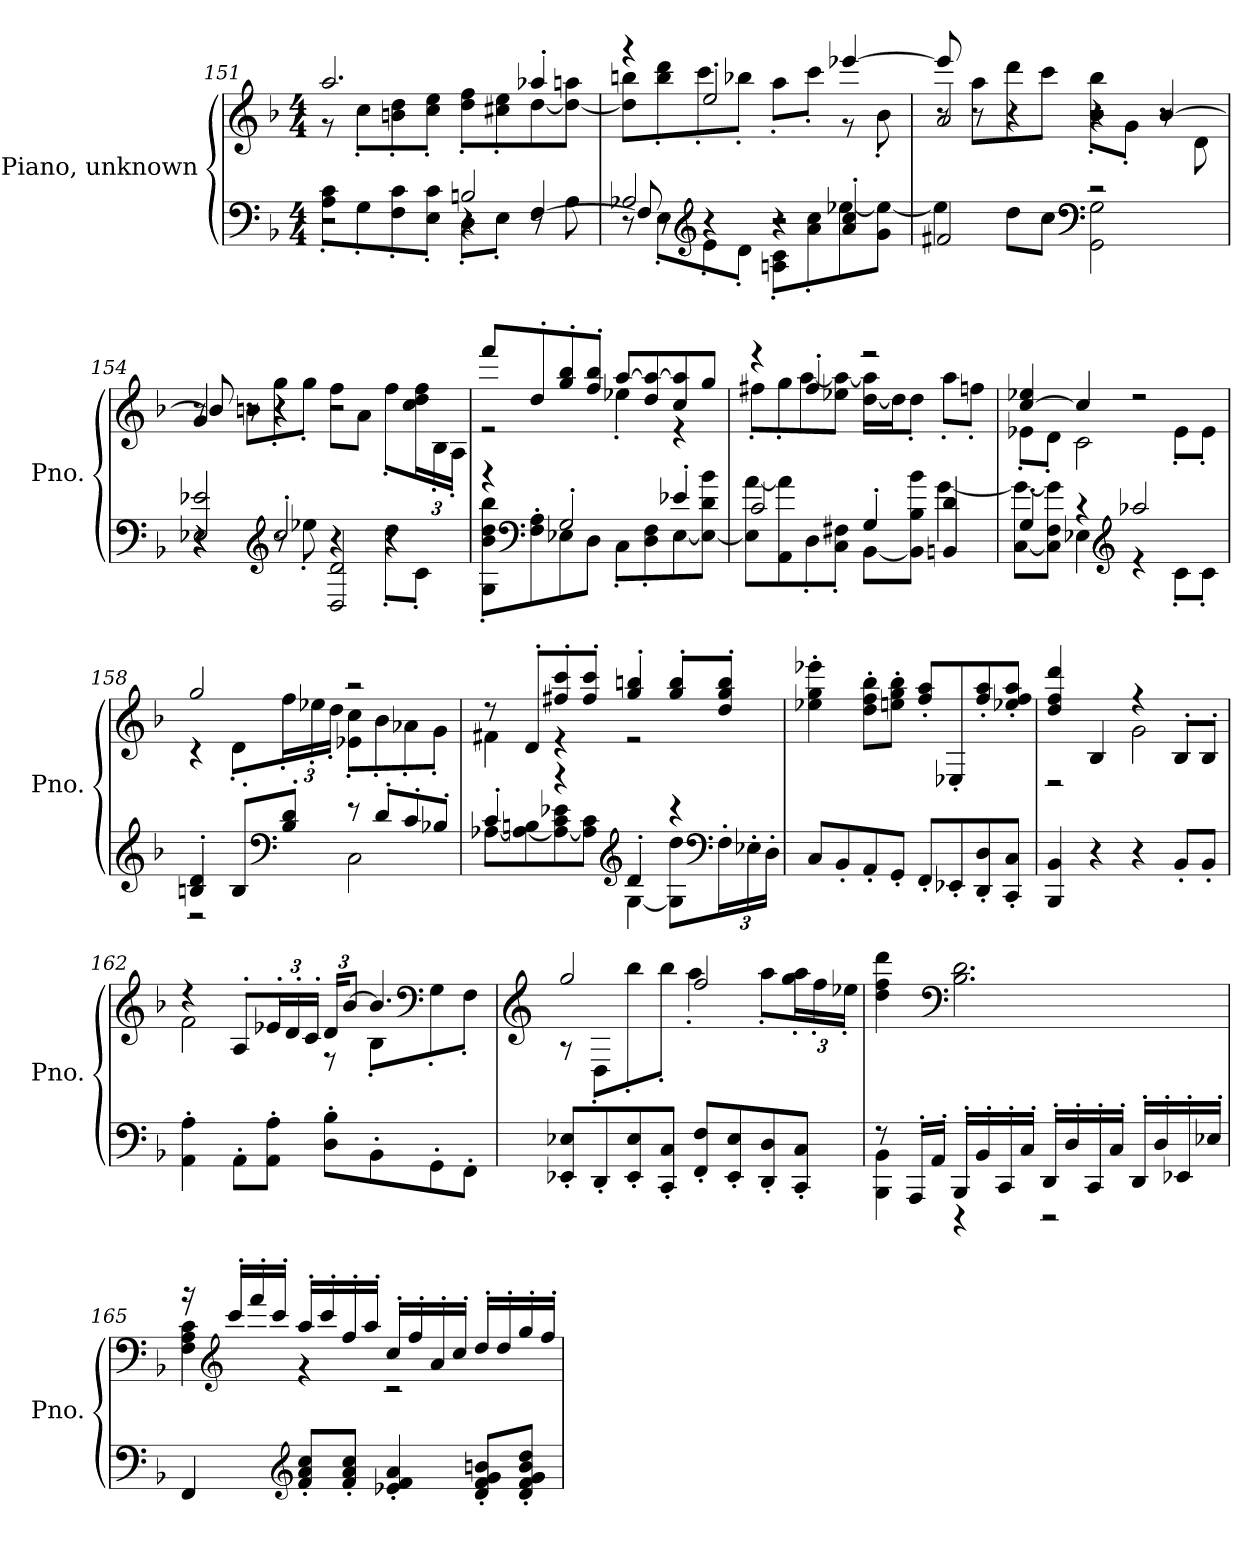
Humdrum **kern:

**kern	**kern
*part1	*part1
*staff2	*staff1
*I"Piano, unknown	*
*I'Pno.	*
!!LO:LB:g=z
*clefF4	*clefG2
*k[b-]	*k[b-]
*M4/4	*M4/4
=151	=151
*^	*^
*	*^	*	*
2r	8A\' 8c\'L	2r	2.aa/	8r
.	8G'\	.	.	8cc'\L
.	8F\' 8c\'	.	.	8bn\' 8dd\'
.	8E\' 8c\'J	.	.	8cc\' 8ee\'J
2Bn/	8D'\L	4r	.	8dd\' 8ff\'L
.	8E'\J	.	.	8cc#X\' 8ee\'
.	8r	[4F/	4aa-X'/	[8dd\
.	8A\	.	.	8dd\_ 8aan\J
=152	=152	=152	=152	=152
2A-X/	8r	8F/]	4r	8dd\] 8bbn\L
.	8E'\L	8r	.	8bb\' 8ddd\'
*clefG2	*	*	*	*
.	8e'\	4r	2ee'/	8ccc'\
.	8d'\J	.	.	8bb-X'\J
4r	8An\' 8c\'L	2r	.	8aa'\L
.	8a\' 8cc\'	.	.	8ccc'\J
4a/' 4cc/'	[8ee-X\	.	[4eee-X/	8r
.	8g\ 8ee-\_J	.	.	8b-'\
*	*v	*v	*	*
=153	=153	=153	=153
*	*	*	*^
2f#X/	4ee-\]	8eee-/]	8r	2a/
.	.	8r	8aa\L	.
.	8dd\L	4r	8ddd\	.
.	8cc\J	.	8ccc\J	.
*clefF4	*	*	*	*
2r	2GG\ 2G\	2r	8b-\' 8bb-\'L	4r
.	.	.	8g'\J	.
.	.	.	8r	[4b-/
.	.	.	8d\	.
!!LO:LB:g=z	!!	!!
=154	=154	=154	=154	=154
*	*^	*	*	*
4r	4r	2E-X/ 2e-X/	4g/	8r	8b-/]
.	.	.	.	8bn\L	8r
*clefG2	*	*	*	*	*
2cc'/	8r	.	4r	8gg'\	4r
.	8ee-X'\	.	.	8gg'\J	.
.	4r	2D/ 2d/	2r	8ff\L	2r
.	.	.	.	8a\J	.
4r	8dd'\L	.	.	8ff'\L	.
*	*	*	*	*Xbrackettup	*
.	8c'\J	.	.	24cc\ 24dd\ 24ff\L	.
.	.	.	.	24B-'\	.
.	.	.	.	24A'\JJ	.
*	*v	*v	*	*	*
*	*	*	*v	*v
=155	=155	=155	=155
4r	8G\' 8b-\' 8dd\' 8bb-\'L	8fff/L	2r
*clefF4	*	*	*
.	8F\' 8A\'	8dd'/	.
2G'/	8E-X\	8gg/' 8bb-/'	.
.	8D\J	8ff/' 8bb-/'J	.
.	8C'\L	[8aa/L	4ee-X'\
.	8D\' 8F\'	8dd/ 8aa/_	.
4e-X'/	[8E-\	8cc/ 8aa/]	4r
.	8E-\_ 8d\ 8b-\J	8gg/J	.
=156	=156	=156	=156
2c/	8E-\] [8a\L	4r	8ff#X'\L
.	8AA\ 8a\]	.	8gg'\
.	8D'\	4ff#'/	[8aa\
.	8C\' 8F#X\'J	.	8ee-X\ 8aa\_J
4G'/	[8BB-\L	2r	[16dd\ 16aa\]LL
.	.	.	16dd\J]
.	8BB-\] 8B-\ 8b-\J	.	8dd'\J
4BBn/ 4d/	[4g\	.	8aa'\L
.	.	.	8ffn'\J
!!LO:LB:g=z	!!
=157	=157	=157	=157
4G'/	[8C\ 8g\_L	[4cc/ 4ee-X/	8e-X'\L
.	8C\] 8F\ 8g\]J	.	8d'\J
4r	4E-X\	4cc/]	2c\
*clefG2	*	*	*
2aa-X/	4r	2r	.
.	8c'\L	.	8e-'\L
.	8c'\J	.	8e-'\J
=158	=158	=158	=158
4Bn/' 4d/'	2r	2gg/	4r
8B'/L	.	.	8d'\L
*clefF4	*	*	*
8B/' 8d/'J	.	.	24ff'\L
.	.	.	24ee-X'\
.	.	.	24dd'\JJ
8r	2C\	2r	8e-X\' 8cc\'L
8d'/L	.	.	8b-'\
8c'/	.	.	8a-X'\
8B-X'/J	.	.	8g'\J
=159	=159	=159	=159
4c'/	[8A-X\L	8r	4f#X\
.	8A-\_ 8Bn\	8d'/L	.
4r	8A-\_ 8c\ 8e-X\	8ff#X/' 8ccc/'	4r
.	8A-\] 8c\J	8ff#/' 8ccc/'J	.
*clefG2	*	*	*
4d'/	[4G\	4gg/' 4bbn/'	2r
4r	8G\] 8dd\L	8gg/' 8bb/'L	.
*clefF4	*	*	*
*	*Xbrackettup	*	*
.	24F'\L	8dd/' 8gg/' 8bb/'J	.
.	24E-X'\	.	.
.	24D'\JJ	.	.
*v	*v	*	*
*	*v	*v
!!LO:LB:g=z
=160	=160
8C/L	4ee-X\' 4gg\' 4eee-X\'
8BB-'/	.
8AA'/	8dd\' 8ff\' 8bb-\'L
8GG'/J	8een\' 8gg\' 8bb-\'J
8FF'/L	8ff/' 8aa/'L
8EE-X'/	8E-X'/
8DD/' 8D/'	8ff/' 8aa/'
8CC/' 8C/'J	8ee-X/' 8ff/' 8aa/'J
=161	=161
*	*^
4BBB-/ 4BB-/	4dd/ 4ff/ 4ddd/	2r
4r	4B-/	.
4r	4r	2g\
8BB-'/L	8B-'/L	.
8BB-'/J	8B-'/J	.
=162	=162	=162
4AA\' 4A\'	4r	2f\
8AA'\L	8A'/L	.
8AA\' 8A\'J	24e-X'/L	.
.	24d'/	.
.	24c'/JJ	.
8D\' 8B-\'L	24d/KL	8r
.	[12b-/J	.
8BB-'\	4.b-/]	8B-'\L
*	*clefF4	*
8GG'\	.	8G'\
8FF'\J	.	8F'\J
!!LO:PB:g=z	!!
=163	=163	=163
*	*clefG2	*
8EE-X/' 8E-X/'L	2gg/	8r
8DD'/	.	8D'\L
8EE-/' 8E-/'	.	8bb-'\
8CC/' 8C/'J	.	8bb-'\J
8FF/' 8F/'L	2ff/	4aa'\
8EE-/' 8E-/'	.	.
8DD/' 8D/'	.	8aa'\L
8CC/' 8C/'J	.	24gg\' 24aa\'L
.	.	24ff'\
.	.	24ee-X'\JJ
*	*v	*v
=164	=164
*^	*
8r	4BBB-\ 4BB-\	4dd\ 4ff\ 4ddd\
16AAA'/LL	.	.
16AA'/JJ	.	.
*	*	*clefF4
16BBB-'/LL	4r	2.B-\ 2.d\
16BB-'/	.	.
16CC'/	.	.
16C'/JJ	.	.
16DD'/LL	2r	.
16D'/	.	.
16CC'/	.	.
16C'/JJ	.	.
16DD'/LL	.	.
16D'/	.	.
16EE-X'/	.	.
16E-X'/JJ	.	.
*v	*v	*
!!LO:LB:g=z
=165	=165
*	*^
4FF/	16r	4F\ 4A\ 4c\
*	*clefG2	*
.	16ccc'/LL	.
.	16fff'/	.
.	16ccc'/JJ	.
*clefG2	*	*
8f/' 8a/' 8cc/'L	16aa'/LL	4r
.	16ccc'/	.
8f/' 8a/' 8cc/'J	16ff'/	.
.	16aa'/JJ	.
4e-X/' 4f/' 4a/'	16cc'/LL	2r
.	16ff'/	.
.	16a'/	.
.	16cc'/JJ	.
8d/' 8f/' 8g/' 8bn/'L	16dd'/LL	.
.	16dd'/	.
8d/' 8f/' 8g/' 8b/' 8dd/'J	16gg'/	.
.	16ff'/JJ	.
*	*v	*v
=	=
*-	*-
